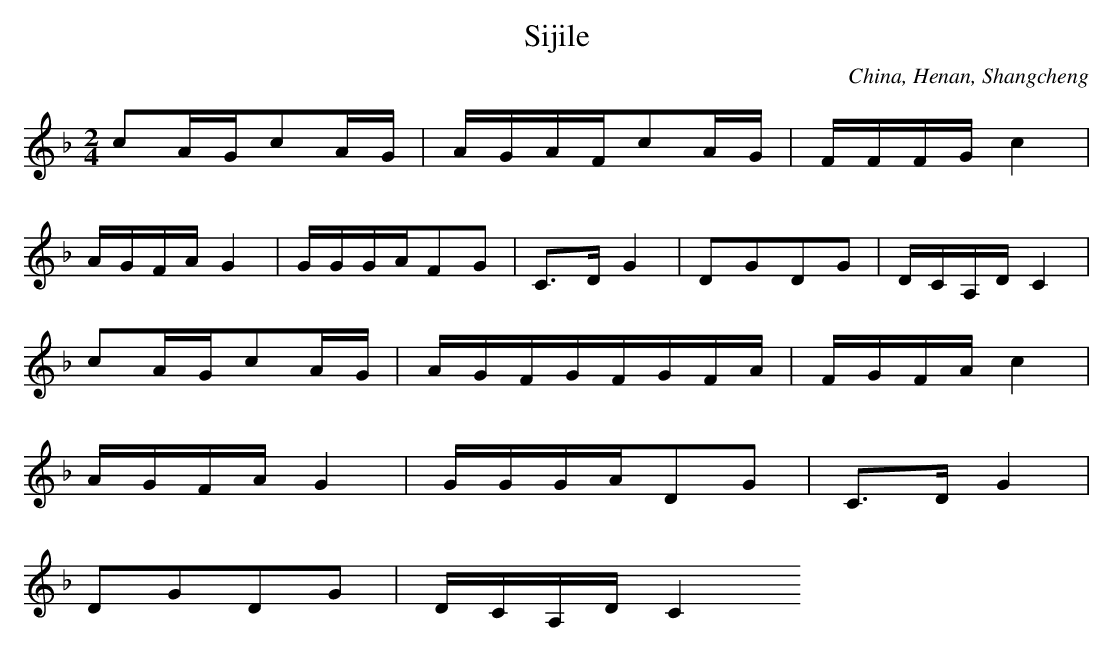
X:1
T: Sijile
O: China, Henan, Shangcheng
M: 2/4
L: 1/16
K: F
c2AGc2AG | AGAFc2AG | FFFGc4 |
AGFAG4 | GGGAF2G2 | C3DG4 | D2G2D2G2 | DCA,DC4 |
c2AGc2AG | AGFGFGFA | FGFAc4 |
AGFAG4 | GGGAD2G2 | C3DG4 |
D2G2D2G2 | DCA,DC4
